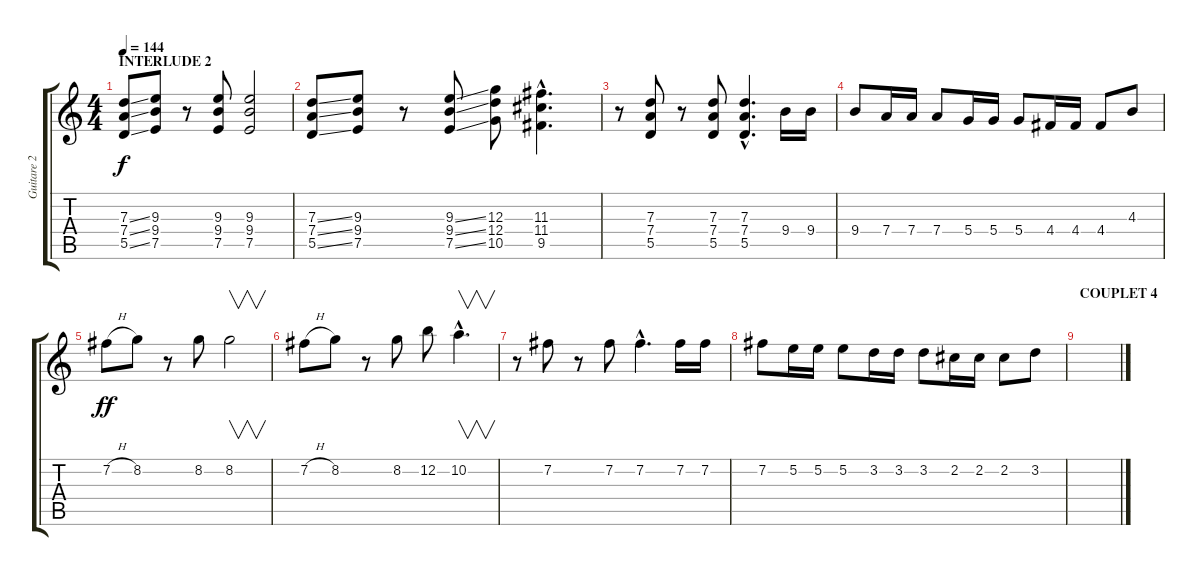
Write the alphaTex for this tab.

\track ("Guitare 2 ( Electrique )" "Guitare 2 ") {instrument distortionguitar}
\staff {score tabs}
\tuning (E4 B3 G3 D3 A2 E2) {hide}
\ts (4 4)
\section ("" "INTERLUDE 2")
\tempo 144
\clef g2
\ks c
(7.3{ss} 7.4{ss} 5.5{ss}).8{dy f} (9.3 9.4 7.5).8 r.8 (9.3 9.4 7.5).8 (9.3 9.4 7.5).2 |
(7.3{ss} 7.4{ss} 5.5{ss}).8 (9.3 9.4 7.5).8 r.8 (9.3{ss} 9.4{ss} 7.5{ss}).8 (12.3 12.4 10.5).8 (11.3{hac} 11.4{hac} 9.5{hac}).4{d} |
r.8 (7.3 7.4 5.5).8 r.8 (7.3 7.4 5.5).8 (7.3{hac} 7.4{hac} 5.5{hac}).4{d} 9.4.16 9.4.16 |
9.4.8 7.4.16 7.4.16 7.4.8 5.4.16 5.4.16 5.4.8 4.4.16 4.4.16 4.4.8 4.3.8 |
7.2{h}.8{dy ff} 8.2.8 r.8 8.2.8 8.2.2{v} |
7.2{h}.8 8.2.8 r.8 8.2.8 12.2.8 10.2{hac}.4{v d} |
r.8 7.2.8 r.8 7.2.8 7.2{hac}.4{d} 7.2.16 7.2.16 |
7.2.8 5.2.16 5.2.16 5.2.8 3.2.16 3.2.16 3.2.8 2.2.16 2.2.16 2.2.8 3.2.8 |
\section ("" "COUPLET 4")
